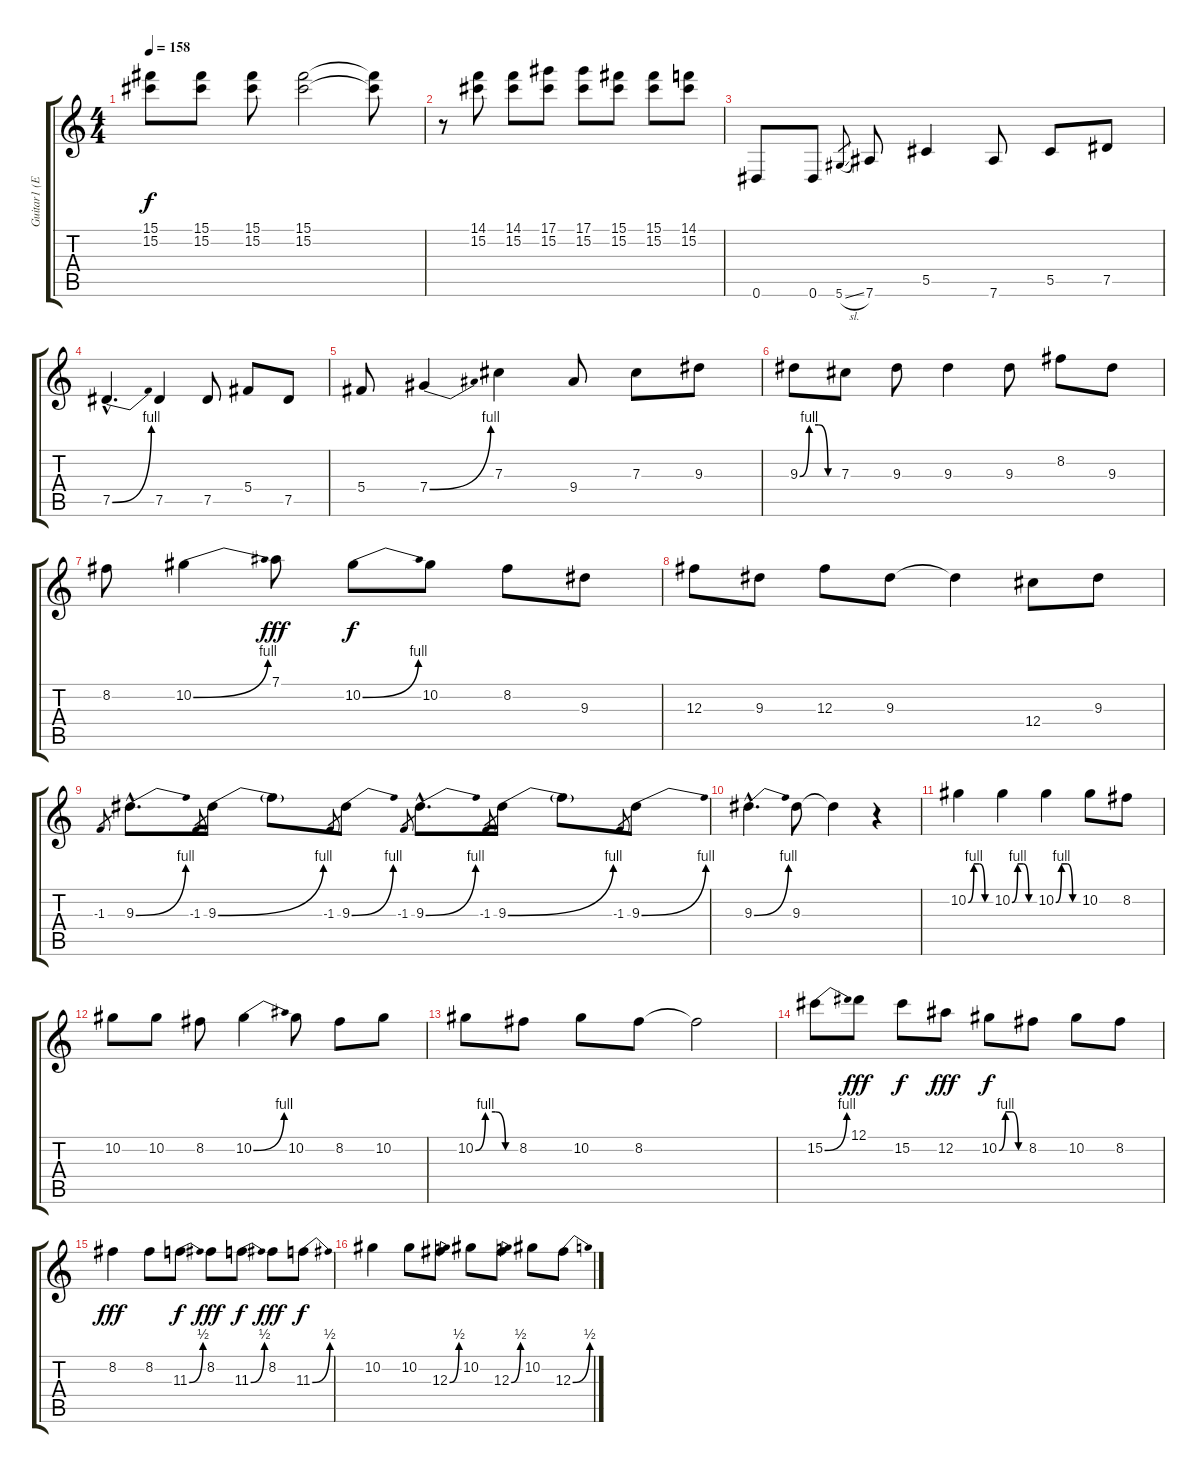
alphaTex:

\track ("Guitar1 (EFX L)" "Guitar1 (E") {instrument distortionguitar}
\staff {score tabs}
\tuning (Eb4 Bb3 Gb3 Db3 Ab2 Eb2) {hide}
\ts (4 4)
\tempo 158
\clef g2
\ks c
(15.1 15.2).8{dy f} (15.1 15.2).8 (15.1 15.2).8 (15.1 15.2).2 (15.1{t} 15.2{t}).8 |
r.8 (14.1 15.2).8 (14.1 15.2).8 (17.1 15.2).8 (17.1 15.2).8 (15.1 15.2).8 (15.1 15.2).8 (14.1 15.2).8 |
0.6.8 0.6.8 5.6{sl}.8{gr} 7.6.8 5.5.4 7.6.8 5.5.8 7.5.8 |
7.5{be (bend 0 0 60 4) hac}.4{d} 7.5.4 7.5.8 5.4.8 7.5.8 |
5.4.8 7.4{be (bend 0 0 60 4)}.4 7.3.4 9.4.8 7.3.8 9.3.8 |
9.3{be (custom 0 0 15 4 30 4 45 0 60 0)}.8 7.3.8 9.3.8 9.3.4 9.3.8 8.2.8 9.3.8 |
8.2.8 10.2{be (bend 0 0 60 4)}.4 7.1.8{dy fff} 10.2{be (bend 0 0 60 4)}.8{dy f} 10.2.8 8.2.8 9.3.8 |
12.3.8 9.3.8 12.3.8 9.3.8 9.3{t}.4 12.4.8 9.3.8 |
-1.3.8{gr} 9.3{be (bend 0 0 60 4) hac}.8{d} -1.3.8{gr} 9.3{be (bend 0 0 60 4)}.16 9.3{t}.8 -1.3.8{gr} 9.3{be (bend 0 0 60 4)}.8 -1.3.8{gr} 9.3{be (bend 0 0 60 4) hac}.8{d} -1.3.8{gr} 9.3{be (bend 0 0 60 4)}.16 9.3{t}.8 -1.3.8{gr} 9.3{be (bend 0 0 60 4)}.8 |
9.3{be (bend 0 0 60 4) hac}.4{d} 9.3.8 9.3{t}.4 r.4 |
10.2{be (custom 0 0 15 4 30 4 45 0 60 0)}.4 10.2{be (custom 0 0 15 4 30 4 45 0 60 0)}.4 10.2{be (custom 0 0 15 4 30 4 45 0 60 0)}.4 10.2.8 8.2.8 |
10.2.8 10.2.8 8.2.8 10.2{be (bend 0 0 60 4)}.4 10.2.8 8.2.8 10.2.8 |
10.2{be (custom 0 0 15 4 30 4 45 0 60 0)}.8 8.2.8 10.2.8 8.2.8 8.2{t}.2 |
15.2{be (bend 0 0 60 4)}.8 12.1.8{dy fff} 15.2.8{dy f} 12.2.8{dy fff} 10.2{be (custom 0 0 15 4 30 4 45 0 60 0)}.8{dy f} 8.2.8 10.2.8 8.2.8 |
8.2.4{dy fff} 8.2.8 11.3{be (bend 0 0 60 2)}.8{dy f} 8.2.8{dy fff} 11.3{be (bend 0 0 60 2)}.8{dy f} 8.2.8{dy fff} 11.3{be (bend 0 0 60 2)}.8{dy f} |
10.2.4 10.2.8 12.3{be (bend 0 0 60 2)}.8 10.2.8 12.3{be (bend 0 0 60 2)}.8 10.2.8 12.3{be (bend 0 0 60 2)}.8
